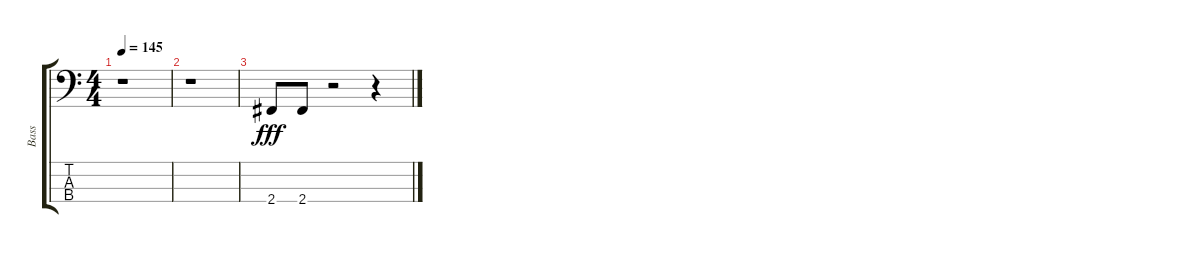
\track ("Bass" "Bass") {instrument slapbass2}
\staff {score tabs}
\tuning (G2 D2 A1 E1) {hide}
\ts (4 4)
\tempo 145
\clef f4
\ks c
r.1{dy fff} |
r.1 |
2.4.8 2.4.8 r.2 r.4
